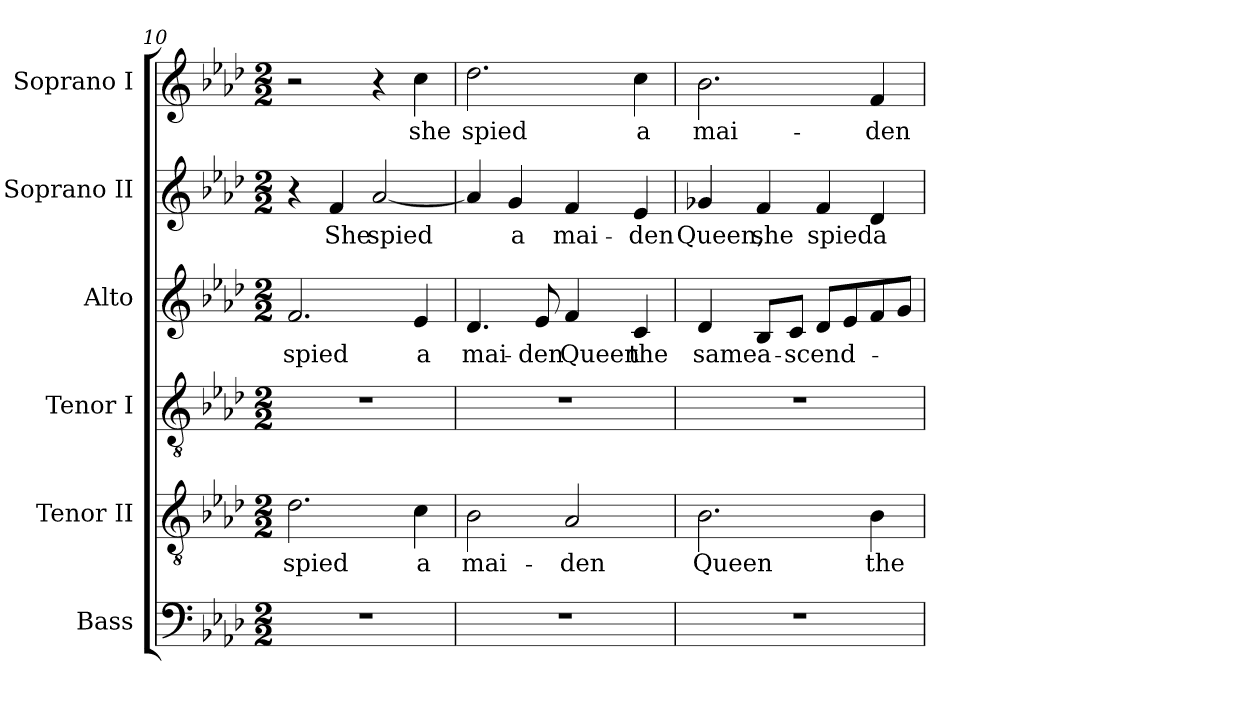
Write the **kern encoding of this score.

**kern	**kern	**text	**kern	**kern	**text	**kern	**text	**kern	**text
*part6	*part5	*part5	*part4	*part3	*part3	*part2	*part2	*part1	*part1
*staff6	*staff5	*staff5	*staff4	*staff3	*staff3	*staff2	*staff2	*staff1	*staff1
*I"Bass	*I"Tenor II	*	*I"Tenor I	*I"Alto	*	*I"Soprano II	*	*I"Soprano I	*
*I'B.	*I'T. II	*	*I'T. I	*I'A.	*	*I'S. II	*	*I'S. I	*
*clefF4	*clefGv2	*	*clefGv2	*clefG2	*	*clefG2	*	*clefG2	*
*	*ITrd7c12	*	*ITrd7c12	*	*	*	*	*	*
*k[b-e-a-d-]	*k[b-e-a-d-]	*	*k[b-e-a-d-]	*k[b-e-a-d-]	*	*k[b-e-a-d-]	*	*k[b-e-a-d-]	*
*A-:	*A-:	*	*A-:	*A-:	*	*A-:	*	*A-:	*
*M2/2	*M2/2	*	*M2/2	*M2/2	*	*M2/2	*	*M2/2	*
=10	=10	=10	=10	=10	=10	=10	=10	=10	=10
!	!	!LO:LY:b:color=#000000	!	!	!	!	!	!	!
!	!	!	!	!	!LO:LY:b:color=#000000	!	!	!	!
1r	2.D-i\	spied	1r	2.fi/	spied	4r	.	2r	.
!	!	!	!	!	!	!	!LO:LY:b:color=#000000	!	!
.	.	.	.	.	.	4fi/	She	.	.
!	!	!	!	!	!	!	!LO:LY:b:color=#000000	!	!
.	.	.	.	.	.	[<2a-i/	spied	4r	.
!	!	!LO:LY:b:color=#000000	!	!	!	!	!	!	!
!	!	!	!	!	!LO:LY:b:color=#000000	!	!	!	!
!	!	!	!	!	!	!	!	!	!LO:LY:b:color=#000000
.	4Ci\	a	.	4e-i/	a	.	.	4cci\	she
=11	=11	=11	=11	=11	=11	=11	=11	=11	=11
!	!	!LO:LY:b:color=#000000	!	!	!	!	!	!	!
!	!	!	!	!	!LO:LY:b:color=#000000	!	!	!	!
!	!	!	!	!	!	!	!	!	!LO:LY:b:color=#000000
1r	2BB-i\	mai-	1r	4.d-i/	mai-	4a-i/]	.	2.dd-i\	spied
!	!	!	!	!	!	!	!LO:LY:b:color=#000000	!	!
.	.	.	.	.	.	4gi/	a	.	.
!	!	!	!	!	!LO:LY:b:color=#000000	!	!	!	!
.	.	.	.	8e-i/	-den	.	.	.	.
!	!	!LO:LY:b:color=#000000	!	!	!	!	!	!	!
!	!	!	!	!	!LO:LY:b:color=#000000	!	!	!	!
!	!	!	!	!	!	!	!LO:LY:b:color=#000000	!	!
.	2AA-i/	-den	.	4fi/	Queen	4fi/	mai-	.	.
!	!	!	!	!	!LO:LY:b:color=#000000	!	!	!	!
!	!	!	!	!	!	!	!LO:LY:b:color=#000000	!	!
!	!	!	!	!	!	!	!	!	!LO:LY:b:color=#000000
.	.	.	.	4ci/	the	4e-i/	-den	4cci\	a
=12	=12	=12	=12	=12	=12	=12	=12	=12	=12
!	!	!LO:LY:b:color=#000000	!	!	!	!	!	!	!
!	!	!	!	!	!LO:LY:b:color=#000000	!	!	!	!
!	!	!	!	!	!	!	!LO:LY:b:color=#000000	!	!
!	!	!	!	!	!	!	!	!	!LO:LY:b:color=#000000
1r	2.BB-i\	Queen	1r	4d-i/	same	4g-Xi/	Queen,	2.b-i\	mai-
!	!	!	!	!	!LO:LY:b:color=#000000	!	!	!	!
!	!	!	!	!	!	!	!LO:LY:b:color=#000000	!	!
.	.	.	.	8B-i/L	a-	4fi/	she	.	.
!	!	!	!	!	!LO:LY:b:color=#000000	!	!	!	!
.	.	.	.	8ci/J	-scend-	.	.	.	.
!	!	!	!	!	!	!	!LO:LY:b:color=#000000	!	!
.	.	.	.	8d-i/L	.	4fi/	spied	.	.
.	.	.	.	8e-i/	.	.	.	.	.
!	!	!LO:LY:b:color=#000000	!	!	!	!	!	!	!
!	!	!	!	!	!	!	!LO:LY:b:color=#000000	!	!
!	!	!	!	!	!	!	!	!	!LO:LY:b:color=#000000
.	4BB-i\	the	.	8fi/	.	4d-i/	a	4fi/	-den
.	.	.	.	8gi/J	.	.	.	.	.
=	=	=	=	=	=	=	=	=	=
*-	*-	*-	*-	*-	*-	*-	*-	*-	*-
